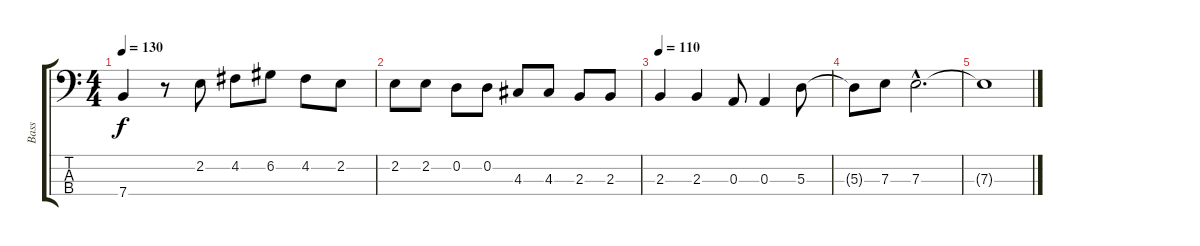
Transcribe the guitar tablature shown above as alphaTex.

\track ("Bass" "Bass") {instrument electricbassfinger}
\staff {score tabs}
\tuning (G2 D2 A1 E1) {hide}
\ts (4 4)
\tempo 130
\clef f4
\ks c
7.4.4{dy f} r.8 2.2.8 4.2.8 6.2.8 4.2.8 2.2.8 |
2.2.8 2.2.8 0.2.8 0.2.8 4.3.8 4.3.8 2.3.8 2.3.8 |
\tempo 110
2.3.4 2.3.4 0.3.8 0.3.4 5.3.8 |
5.3{t}.8 7.3.8 7.3{hac}.2{d} |
7.3{t}.1
